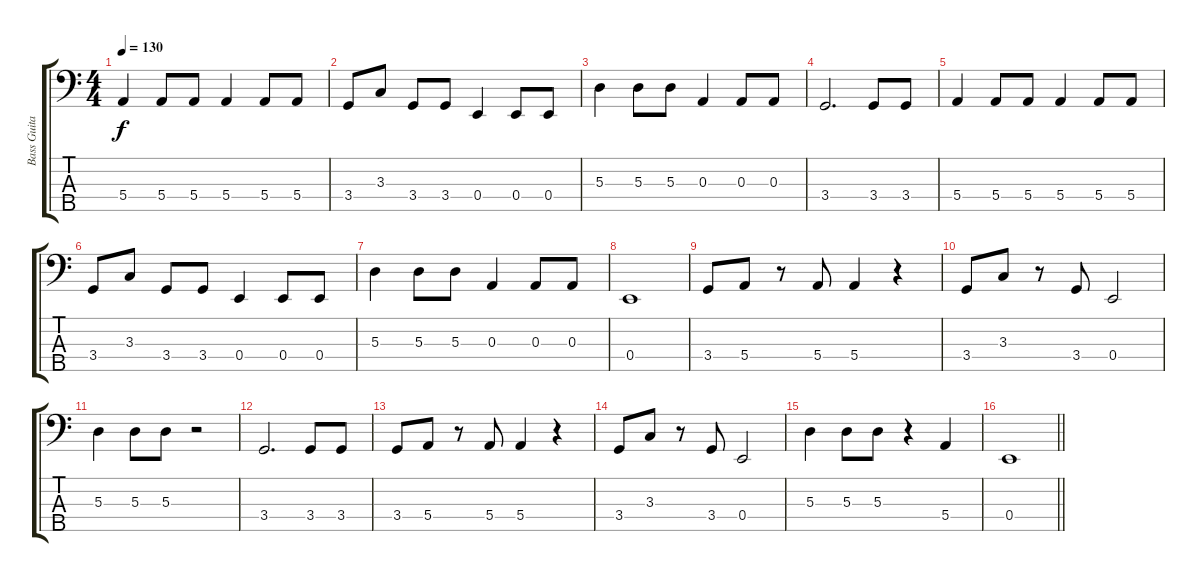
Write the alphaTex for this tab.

\track ("Bass Guitar" "Bass Guita") {instrument electricbassfinger}
\staff {score tabs}
\tuning (G2 D2 A1 E1 B0) {hide}
\ts (4 4)
\tempo 130
\clef f4
\ks c
5.4.4{dy f} 5.4.8 5.4.8 5.4.4 5.4.8 5.4.8 |
3.4.8 3.3.8 3.4.8 3.4.8 0.4.4 0.4.8 0.4.8 |
5.3.4 5.3.8 5.3.8 0.3.4 0.3.8 0.3.8 |
3.4.2{d} 3.4.8 3.4.8 |
5.4.4 5.4.8 5.4.8 5.4.4 5.4.8 5.4.8 |
3.4.8 3.3.8 3.4.8 3.4.8 0.4.4 0.4.8 0.4.8 |
5.3.4 5.3.8 5.3.8 0.3.4 0.3.8 0.3.8 |
0.4.1 |
3.4.8 5.4.8 r.8 5.4.8 5.4.4 r.4 |
3.4.8 3.3.8 r.8 3.4.8 0.4.2 |
5.3.4 5.3.8 5.3.8 r.2 |
3.4.2{d} 3.4.8 3.4.8 |
3.4.8 5.4.8 r.8 5.4.8 5.4.4 r.4 |
3.4.8 3.3.8 r.8 3.4.8 0.4.2 |
5.3.4 5.3.8 5.3.8 r.4 5.4.4 |
\barLineRight lightlight
0.4.1
